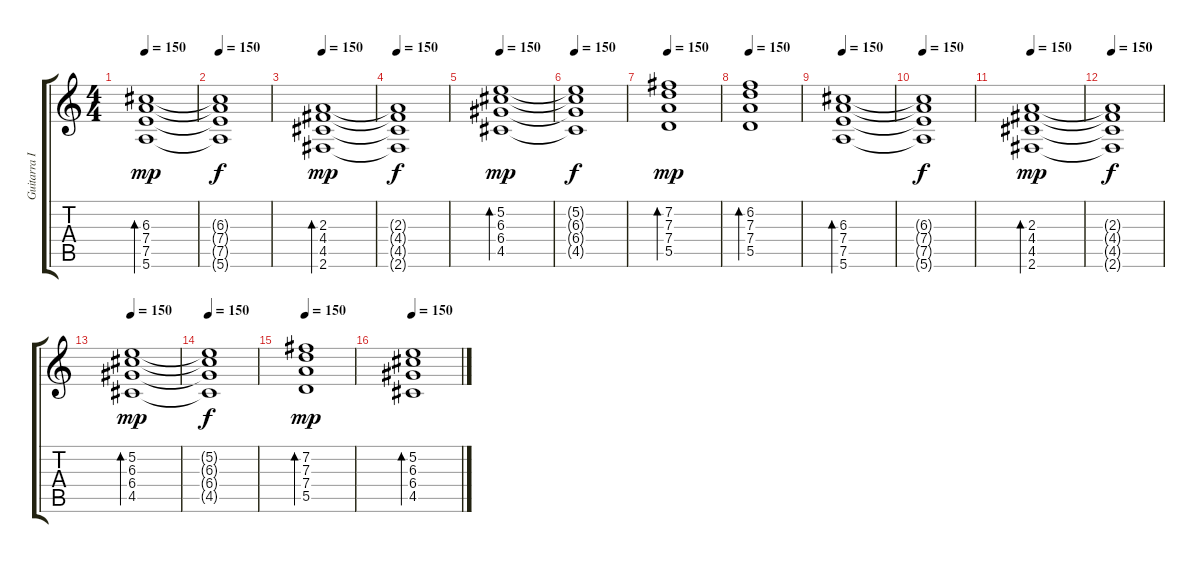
\track ("Guitarra II" "Guitarra I") {instrument distortionguitar}
\staff {score tabs}
\tuning (E4 B3 G3 D3 A2 E2) {hide}
\ts (4 4)
\tempo 150
\clef g2
\ks c
(6.3 7.4 7.5 5.6).1{bd 30 dy mp volume 13} |
\tempo 150
(6.3{t} 7.4{t} 7.5{t} 5.6{t}).1{dy f} |
\tempo 150
(2.3 4.4 4.5 2.6).1{bd 30 dy mp} |
\tempo 150
(2.3{t} 4.4{t} 4.5{t} 2.6{t}).1{dy f} |
\tempo 150
(5.2 6.3 6.4 4.5).1{bd 30 dy mp} |
\tempo 150
(5.2{t} 6.3{t} 6.4{t} 4.5{t}).1{dy f} |
\tempo 150
(7.2 7.3 7.4 5.5).1{bd 30 dy mp} |
\tempo 150
(6.2 7.3 7.4 5.5).1{bd 30} |
\tempo 150
(6.3 7.4 7.5 5.6).1{bd 30} |
\tempo 150
(6.3{t} 7.4{t} 7.5{t} 5.6{t}).1{dy f} |
\tempo 150
(2.3 4.4 4.5 2.6).1{bd 30 dy mp} |
\tempo 150
(2.3{t} 4.4{t} 4.5{t} 2.6{t}).1{dy f} |
\tempo 150
(5.2 6.3 6.4 4.5).1{bd 30 dy mp} |
\tempo 150
(5.2{t} 6.3{t} 6.4{t} 4.5{t}).1{dy f} |
\tempo 150
(7.2 7.3 7.4 5.5).1{bd 30 dy mp} |
\tempo 150
(5.2 6.3 6.4 4.5).1{bd 30}
